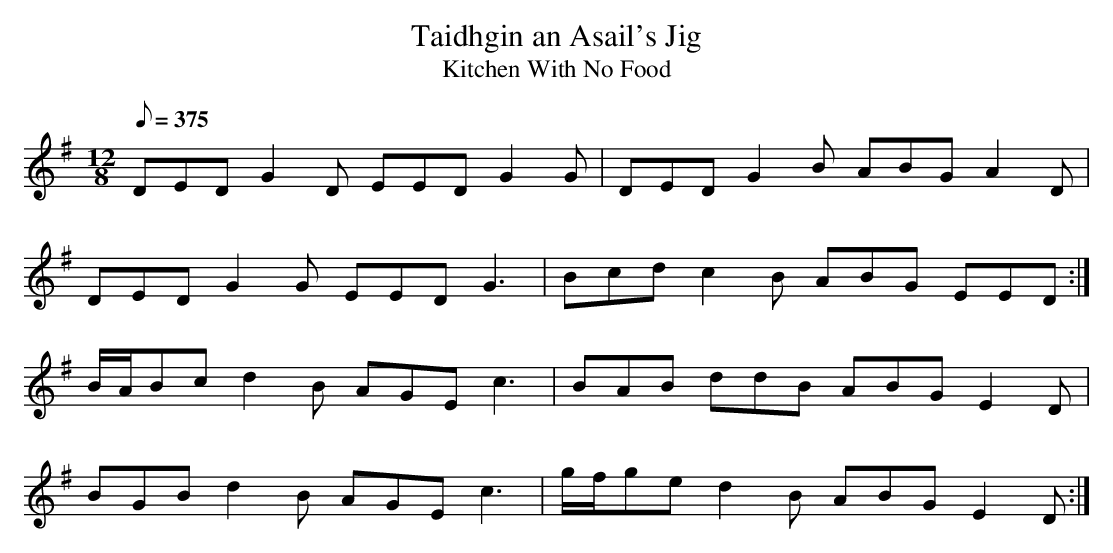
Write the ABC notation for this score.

X:1
T: Taidhgin an Asail's Jig
T: Kitchen With No Food
L: 1/8
M: 12/8
Q: 375
K: G
DED G2D EED G2G|DED G2B ABG A2D|
DED G2G EED G3|Bcd c2B ABG EED :|
B/A/Bc d2B AGE c3|BAB ddB ABG E2D|
BGB d2B AGE c3|g/f/ge d2B ABG E2D :|
